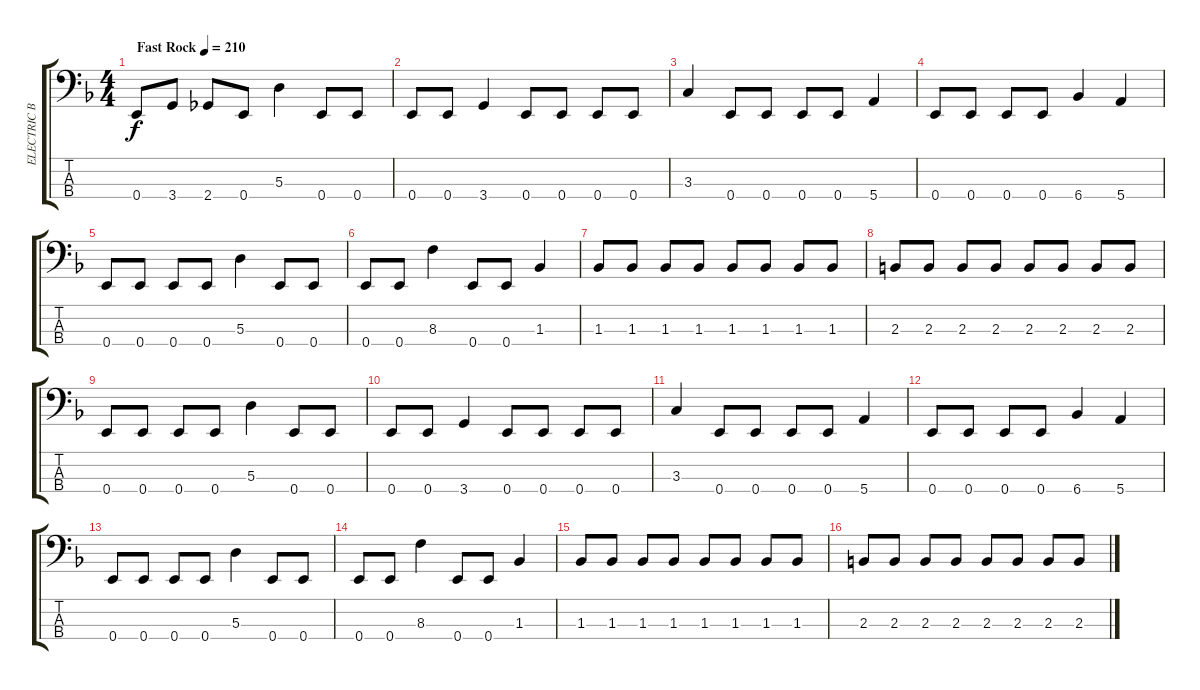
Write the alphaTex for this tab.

\track ("ELECTRIC BASS" "ELECTRIC B") {instrument electricbassfinger}
\staff {score tabs}
\tuning (G2 D2 A1 E1) {hide}
\ts (4 4)
\tempo (210 "Fast Rock")
\clef f4
\ks f
0.4.8{dy f instrument electricbassfinger} 3.4.8 2.4.8 0.4.8 5.3.4 0.4.8 0.4.8 |
0.4.8 0.4.8 3.4.4 0.4.8 0.4.8 0.4.8 0.4.8 |
3.3.4 0.4.8 0.4.8 0.4.8 0.4.8 5.4.4 |
0.4.8 0.4.8 0.4.8 0.4.8 6.4.4 5.4.4 |
0.4.8 0.4.8 0.4.8 0.4.8 5.3.4 0.4.8 0.4.8 |
0.4.8 0.4.8 8.3.4 0.4.8 0.4.8 1.3.4 |
1.3.8 1.3.8 1.3.8 1.3.8 1.3.8 1.3.8 1.3.8 1.3.8 |
2.3.8 2.3.8 2.3.8 2.3.8 2.3.8 2.3.8 2.3.8 2.3.8 |
0.4.8 0.4.8 0.4.8 0.4.8 5.3.4 0.4.8 0.4.8 |
0.4.8 0.4.8 3.4.4 0.4.8 0.4.8 0.4.8 0.4.8 |
3.3.4 0.4.8 0.4.8 0.4.8 0.4.8 5.4.4 |
0.4.8 0.4.8 0.4.8 0.4.8 6.4.4 5.4.4 |
0.4.8 0.4.8 0.4.8 0.4.8 5.3.4 0.4.8 0.4.8 |
0.4.8 0.4.8 8.3.4 0.4.8 0.4.8 1.3.4 |
1.3.8 1.3.8 1.3.8 1.3.8 1.3.8 1.3.8 1.3.8 1.3.8 |
2.3.8 2.3.8 2.3.8 2.3.8 2.3.8 2.3.8 2.3.8 2.3.8
